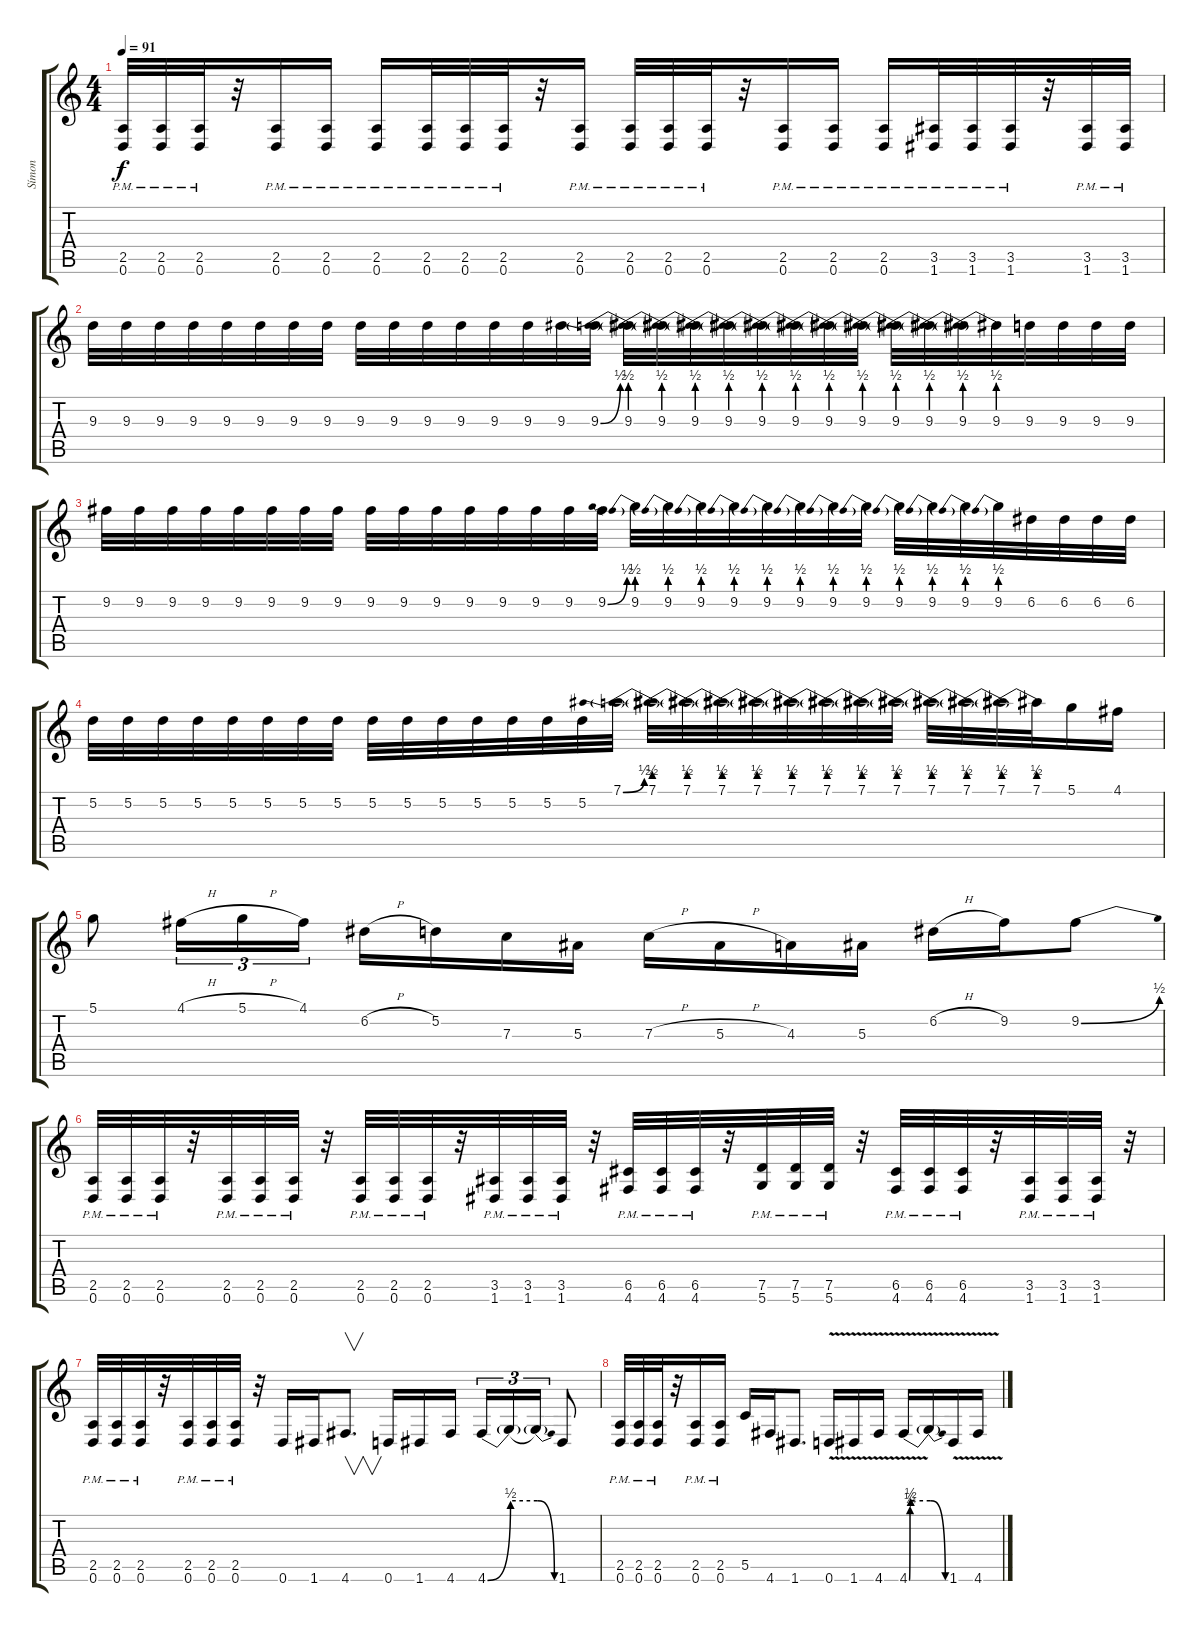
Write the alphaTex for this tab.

\track ("Símon" "Símon") {instrument distortionguitar}
\staff {score tabs}
\tuning (D4 A3 F3 C3 G2 D2) {hide}
\ts (4 4)
\tempo 91
\clef g2
\ks c
(2.5{pm} 0.6{pm}).32{dy f} (2.5{pm} 0.6{pm}).32 (2.5{pm} 0.6{pm}).32 r.32 (2.5{pm} 0.6{pm}).16 (2.5{pm} 0.6{pm}).16 (2.5{pm} 0.6{pm}).16 (2.5{pm} 0.6{pm}).32 (2.5{pm} 0.6{pm}).32 (2.5{pm} 0.6{pm}).32 r.32 (2.5{pm} 0.6{pm}).16 (2.5{pm} 0.6{pm}).32 (2.5{pm} 0.6{pm}).32 (2.5{pm} 0.6{pm}).32 r.32 (2.5{pm} 0.6{pm}).16 (2.5{pm} 0.6{pm}).16 (2.5{pm} 0.6{pm}).16 (3.5{pm} 1.6{pm}).32 (3.5{pm} 1.6{pm}).32 (3.5{pm} 1.6{pm}).32 r.32 (3.5{pm} 1.6{pm}).32 (3.5{pm} 1.6{pm}).32 |
9.3.32 9.3.32 9.3.32 9.3.32 9.3.32 9.3.32 9.3.32 9.3.32 9.3.32 9.3.32 9.3.32 9.3.32 9.3.32 9.3.32 9.3.32 9.3{be (bend 0 0 60 2)}.32 9.3{be (prebend 0 2 60 2)}.32 9.3{be (prebend 0 2 60 2)}.32 9.3{be (prebend 0 2 60 2)}.32 9.3{be (prebend 0 2 60 2)}.32 9.3{be (prebend 0 2 60 2)}.32 9.3{be (prebend 0 2 60 2)}.32 9.3{be (prebend 0 2 60 2)}.32 9.3{be (prebend 0 2 60 2)}.32 9.3{be (prebend 0 2 60 2)}.32 9.3{be (prebend 0 2 60 2)}.32 9.3{be (prebend 0 2 60 2)}.32 9.3{be (prebend 0 2 60 2)}.32 9.3.32 9.3.32 9.3.32 9.3.32 |
9.2.32 9.2.32 9.2.32 9.2.32 9.2.32 9.2.32 9.2.32 9.2.32 9.2.32 9.2.32 9.2.32 9.2.32 9.2.32 9.2.32 9.2.32 9.2{be (bend 0 0 60 2)}.32 9.2{be (prebend 0 2 60 2)}.32 9.2{be (prebend 0 2 60 2)}.32 9.2{be (prebend 0 2 60 2)}.32 9.2{be (prebend 0 2 60 2)}.32 9.2{be (prebend 0 2 60 2)}.32 9.2{be (prebend 0 2 60 2)}.32 9.2{be (prebend 0 2 60 2)}.32 9.2{be (prebend 0 2 60 2)}.32 9.2{be (prebend 0 2 60 2)}.32 9.2{be (prebend 0 2 60 2)}.32 9.2{be (prebend 0 2 60 2)}.32 9.2{be (prebend 0 2 60 2)}.32 6.2.32 6.2.32 6.2.32 6.2.32 |
5.2.32 5.2.32 5.2.32 5.2.32 5.2.32 5.2.32 5.2.32 5.2.32 5.2.32 5.2.32 5.2.32 5.2.32 5.2.32 5.2.32 5.2.32 7.1{be (bend 0 0 60 2)}.32 7.1{be (prebend 0 2 60 2)}.32 7.1{be (prebend 0 2 60 2)}.32 7.1{be (prebend 0 2 60 2)}.32 7.1{be (prebend 0 2 60 2)}.32 7.1{be (prebend 0 2 60 2)}.32 7.1{be (prebend 0 2 60 2)}.32 7.1{be (prebend 0 2 60 2)}.32 7.1{be (prebend 0 2 60 2)}.32 7.1{be (prebend 0 2 60 2)}.32 7.1{be (prebend 0 2 60 2)}.32 7.1{be (prebend 0 2 60 2)}.32 7.1{be (prebend 0 2 60 2)}.32 5.1.16 4.1.16 |
5.1.8 4.1{h}.16{tu (3 2)} 5.1{h}.16{tu (3 2)} 4.1.16{tu (3 2)} 6.2{h}.16 5.2.16 7.3.16 5.3.16 7.3{h}.16 5.3{h}.16 4.3.16 5.3.16 6.2{h}.16 9.2.16 9.2{be (bend 0 0 60 2)}.8 |
(2.5{pm} 0.6{pm}).32 (2.5{pm} 0.6{pm}).32 (2.5{pm} 0.6{pm}).32 r.32 (2.5{pm} 0.6{pm}).32 (2.5{pm} 0.6{pm}).32 (2.5{pm} 0.6{pm}).32 r.32 (2.5{pm} 0.6{pm}).32 (2.5{pm} 0.6{pm}).32 (2.5{pm} 0.6{pm}).32 r.32 (3.5{pm} 1.6{pm}).32 (3.5{pm} 1.6{pm}).32 (3.5{pm} 1.6{pm}).32 r.32 (6.5{pm} 4.6{pm}).32 (6.5{pm} 4.6{pm}).32 (6.5{pm} 4.6{pm}).32 r.32 (7.5{pm} 5.6{pm}).32 (7.5{pm} 5.6{pm}).32 (7.5{pm} 5.6{pm}).32 r.32 (6.5{pm} 4.6{pm}).32 (6.5{pm} 4.6{pm}).32 (6.5{pm} 4.6{pm}).32 r.32 (3.5{pm} 1.6{pm}).32 (3.5{pm} 1.6{pm}).32 (3.5{pm} 1.6{pm}).32 r.32 |
(2.5{pm} 0.6{pm}).32 (2.5{pm} 0.6{pm}).32 (2.5{pm} 0.6{pm}).32 r.32 (2.5{pm} 0.6{pm}).32 (2.5{pm} 0.6{pm}).32 (2.5{pm} 0.6{pm}).32 r.32 0.6.16 1.6.16 4.6.8{v d} 0.6.16 1.6.16 4.6.16 4.6{be (bend 0 0 60 2)}.16{tu (3 2)} 4.6{be (hold 0 2 60 2) t}.16{tu (3 2)} 4.6{be (release 0 2 60 0) t}.16{tu (3 2)} 1.6.8 |
(2.5{pm} 0.6{pm}).32 (2.5{pm} 0.6{pm}).32 (2.5{pm} 0.6{pm}).32 r.32 (2.5{pm} 0.6{pm}).16 (2.5{pm} 0.6{pm}).16 5.5.16 4.6.16 1.6.8{d} 0.6{v}.16 1.6{v}.16 4.6{v}.16 4.6{be (custom 0 0 2 1 4 2 15 2 60 2) v}.16 4.6{be (release 0 2 60 0) v t}.16 1.6{v}.16 4.6{v}.16
